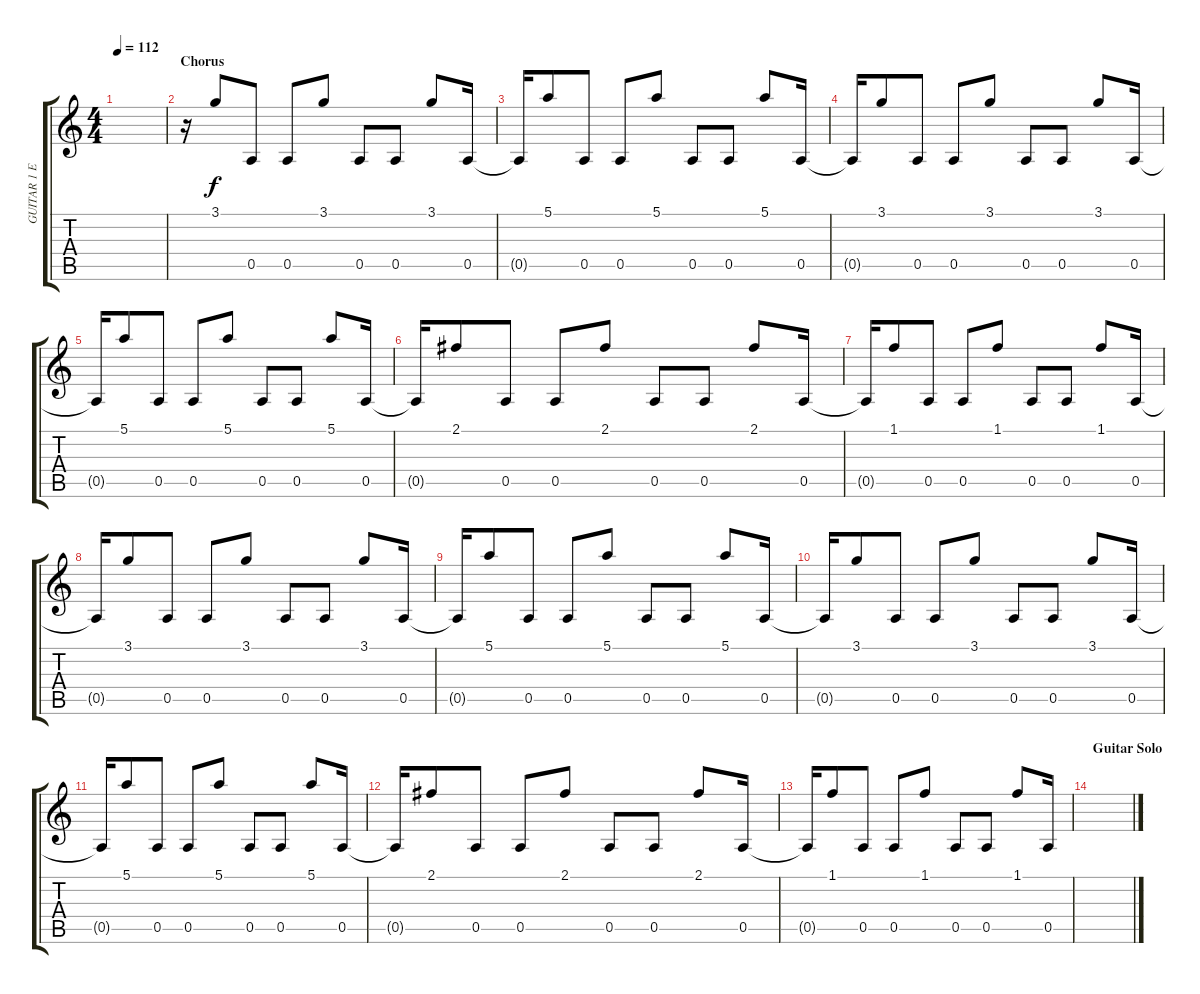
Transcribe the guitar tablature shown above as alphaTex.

\track ("GUITAR 1 ECHO" "GUITAR 1 E") {instrument distortionguitar}
\staff {score tabs}
\tuning (E4 B3 G3 D3 A2 E2) {hide}
\ts (4 4)
\tempo 112
\clef g2
\ks c
|
\section ("" "Chorus")
r.16 3.1.8 0.5.8 0.5.8 3.1.8 0.5.8 0.5.8 3.1.8 0.5.16 |
0.5{t}.16 5.1.8 0.5.8 0.5.8 5.1.8 0.5.8 0.5.8 5.1.8 0.5.16 |
0.5{t}.16 3.1.8 0.5.8 0.5.8 3.1.8 0.5.8 0.5.8 3.1.8 0.5.16 |
0.5{t}.16 5.1.8 0.5.8 0.5.8 5.1.8 0.5.8 0.5.8 5.1.8 0.5.16 |
0.5{t}.16 2.1.8 0.5.8 0.5.8 2.1.8 0.5.8 0.5.8 2.1.8 0.5.16 |
0.5{t}.16 1.1.8 0.5.8 0.5.8 1.1.8 0.5.8 0.5.8 1.1.8 0.5.16 |
0.5{t}.16 3.1.8 0.5.8 0.5.8 3.1.8 0.5.8 0.5.8 3.1.8 0.5.16 |
0.5{t}.16 5.1.8 0.5.8 0.5.8 5.1.8 0.5.8 0.5.8 5.1.8 0.5.16 |
0.5{t}.16 3.1.8 0.5.8 0.5.8 3.1.8 0.5.8 0.5.8 3.1.8 0.5.16 |
0.5{t}.16 5.1.8 0.5.8 0.5.8 5.1.8 0.5.8 0.5.8 5.1.8 0.5.16 |
0.5{t}.16 2.1.8 0.5.8 0.5.8 2.1.8 0.5.8 0.5.8 2.1.8 0.5.16 |
0.5{t}.16 1.1.8 0.5.8 0.5.8 1.1.8 0.5.8 0.5.8 1.1.8 0.5.16 |
\section ("" "Guitar Solo")
